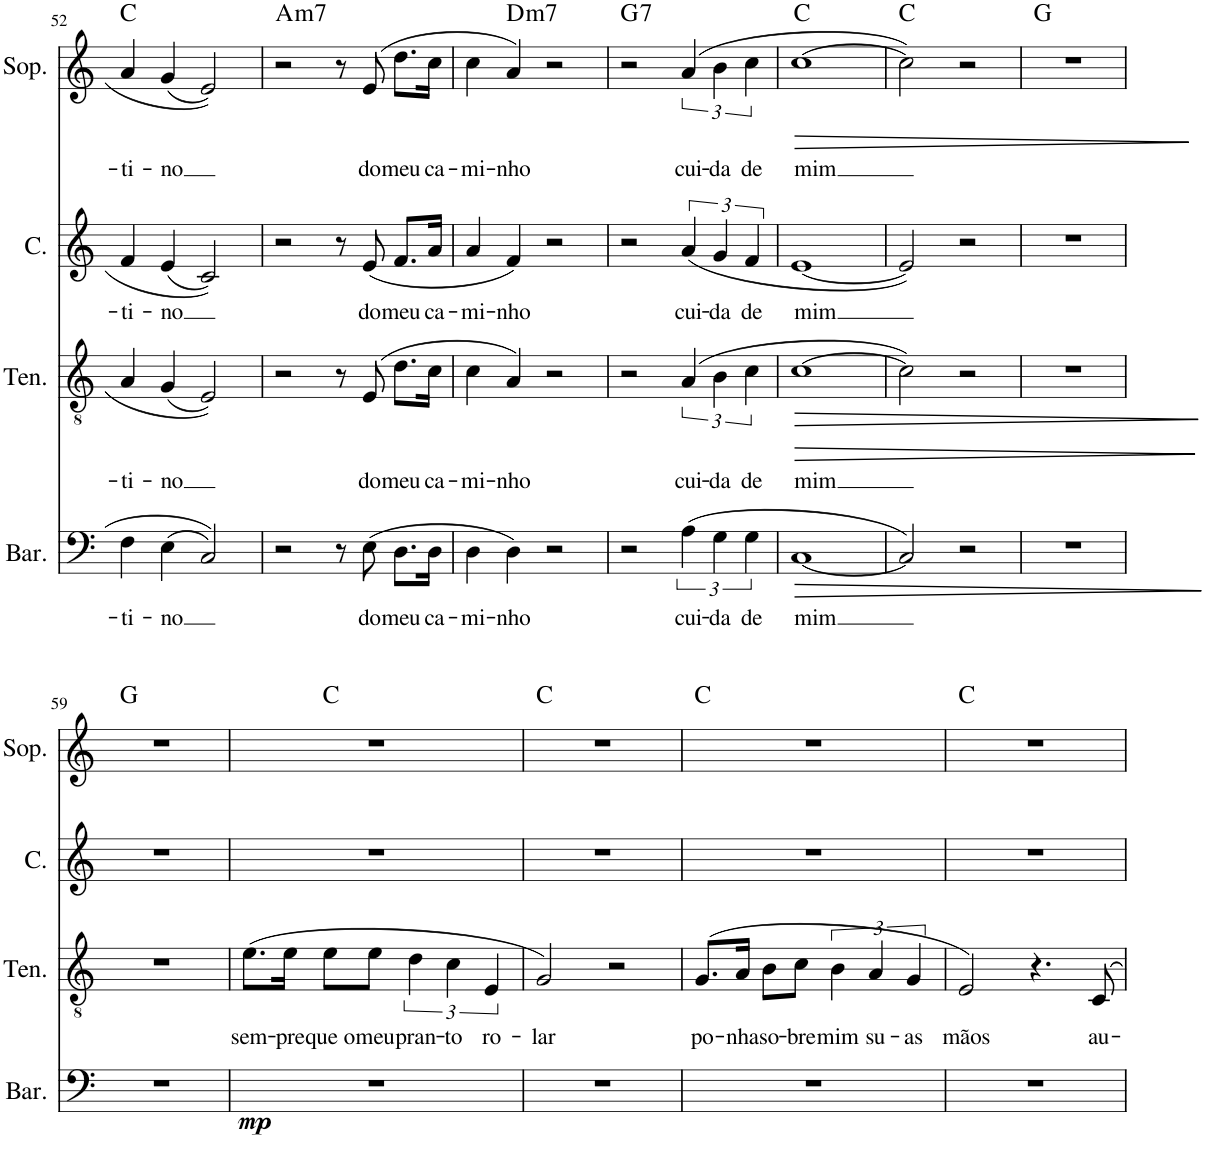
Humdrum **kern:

**kern	**text	**dynam	**kern	**text	**dynam	**kern	**text	**kern	**text	**dynam	**harte
*part4	*part4	*part4	*part3	*part3	*part3	*part2	*part2	*part1	*part1	*part1	*part1
*staff4	*staff4	*staff4	*staff3	*staff3	*staff3	*staff2	*staff2	*staff1	*staff1	*staff1	*
*I"Barítono	*	*	*I"Tenor	*	*	*I"Contralto	*	*I"Soprano	*	*	*
*I'Bar.	*	*	*I'Ten.	*	*	*I'C.	*	*I'Sop.	*	*	*
!!LO:PB:g=z
*clefF4	*	*	*clefGv2	*	*	*clefG2	*	*clefG2	*	*	*
*k[]	*	*	*k[]	*	*	*k[]	*	*k[]	*	*	*
*M4/4	*	*	*M4/4	*	*	*M4/4	*	*M4/4	*	*	*
*met(c)	*	*	*met(c)	*	*	*met(c)	*	*met(c)	*	*	*
=52	=52	=52	=52	=52	=52	=52	=52	=52	=52	=52	=52
!	!LO:LY:b	!	!	!LO:LY:b	!	!	!LO:LY:b	!	!LO:LY:b	!	!
4F\	-ti-	.	4A/	-ti-	.	4f/	-ti-	4a/	-ti-	.	C:maj
!	!LO:LY:b	!	!	!LO:LY:b	!	!	!LO:LY:b	!	!LO:LY:b	!	!
(4E\	-no	.	(4G/	-no	.	(4e/	-no	(4g/	-no	.	.
2C/)	.	.	2E/)	.	.	2c/)	.	2e/)	.	.	.
=53	=53	=53	=53	=53	=53	=53	=53	=53	=53	=53	=53
!	!	!	!	!	!	!	!	!	!	!	!LO:H:kt=m7
2r	.	.	2r	.	.	2r	.	2r	.	.	A:min7
8r	.	.	8r	.	.	8r	.	8r	.	.	.
!	!LO:LY:b	!	!	!LO:LY:b	!	!	!LO:LY:b	!	!LO:LY:b	!	!
(8E\	do	.	(8E/	do	.	(8e/	do	(8e/	do	.	.
!	!LO:LY:b	!	!	!LO:LY:b	!	!	!LO:LY:b	!	!LO:LY:b	!	!
8.D\L	meu	.	8.d\L	meu	.	8.f/L	meu	8.dd\L	meu	.	.
!	!LO:LY:b	!	!	!LO:LY:b	!	!	!LO:LY:b	!	!LO:LY:b	!	!
16D\Jk	ca-	.	16c\Jk	ca-	.	16a/Jk	ca-	16cc\Jk	ca-	.	.
=54	=54	=54	=54	=54	=54	=54	=54	=54	=54	=54	=54
!	!LO:LY:b	!	!	!LO:LY:b	!	!	!LO:LY:b	!	!LO:LY:b	!	!
4D\	-mi-	.	4c\	-mi-	.	4a/	-mi-	4cc\	-mi-	.	.
!	!LO:LY:b	!	!	!LO:LY:b	!	!	!LO:LY:b	!	!LO:LY:b	!	!LO:H:kt=m7
4D\)	-nho	.	4A/)	-nho	.	4f/)	-nho	4a/)	-nho	.	D:min7
2r	.	.	2r	.	.	2r	.	2r	.	.	.
=55	=55	=55	=55	=55	=55	=55	=55	=55	=55	=55	=55
!	!	!	!	!	!	!	!	!	!	!	!LO:H:kt=7
2r	.	.	2r	.	.	2r	.	2r	.	.	G:7
!	!LO:LY:b	!	!	!LO:LY:b	!	!	!LO:LY:b	!	!LO:LY:b	!	!
(6A\	cui-	.	(6A/	cui-	.	(6a/	cui-	(6a/	cui-	.	.
!	!LO:LY:b	!	!	!LO:LY:b	!	!	!LO:LY:b	!	!LO:LY:b	!	!
6G\	-da	.	6B\	-da	.	6g/	-da	6b\	-da	.	.
!	!LO:LY:b	!	!	!LO:LY:b	!	!	!LO:LY:b	!	!LO:LY:b	!	!
6G\	de	.	6c\	de	.	6f/	de	6cc\	de	.	.
=56	=56	=56	=56	=56	=56	=56	=56	=56	=56	=56	=56
!	!LO:LY:b	!LO:HP:b	!	!LO:LY:b	!LO:HP:b	!	!	!	!	!	!
!	!	!	!	!	!LO:HP:n=1:b	!	!LO:LY:b	!	!LO:LY:b	!LO:HP:b	!
[1C	mim	>	[1c	mim	> >	[1e	mim	[1cc	mim	>	C:maj
.	.	]	.	.	]	.	.	.	.	]	.
=57	=57	=57	=57	=57	=57	=57	=57	=57	=57	=57	=57
2C/])	.	.	2c\])	.	.	2e/])	.	2cc\])	.	.	C:maj
2r	.	.	2r	.	]	2r	.	2r	.	.	.
=58	=58	=58	=58	=58	=58	=58	=58	=58	=58	=58	=58
1r	.	.	1r	.	.	1r	.	1r	.	.	G:maj
!!LO:LB:g=z
=59	=59	=59	=59	=59	=59	=59	=59	=59	=59	=59	=59
1r	.	.	1r	.	.	1r	.	1r	.	.	G:maj
=60	=60	=60	=60	=60	=60	=60	=60	=60	=60	=60	=60
!	!	!LO:DY:b	!	!LO:LY:b	!	!	!	!	!	!	!
*	*	*	*	*	*	*	*	*^	*	*	*
1r	.	mp	(8.e\L	sem-	.	1r	.	1r	4ryy	.	.	.
!	!	!	!	!LO:LY:b	!	!	!	!	!	!	!	!
.	.	.	16e\Jk	-pre	.	.	.	.	.	.	.	.
!	!	!	!	!LO:LY:b	!	!	!	!	!	!	!	!
.	.	.	8e\L	que o	.	.	.	.	2.ryy	.	.	C:maj
!	!	!	!	!LO:LY:b	!	!	!	!	!	!	!	!
.	.	.	8e\J	meu	.	.	.	.	.	.	.	.
!	!	!	!	!LO:LY:b	!	!	!	!	!	!	!	!
.	.	.	6d\	-pran-	.	.	.	.	.	.	.	.
!	!	!	!	!LO:LY:b	!	!	!	!	!	!	!	!
.	.	.	6c\	-to	.	.	.	.	.	.	.	.
!	!	!	!	!LO:LY:b	!	!	!	!	!	!	!	!
.	.	.	6E/	ro-	.	.	.	.	.	.	.	.
=61	=61	=61	=61	=61	=61	=61	=61	=61	=61	=61	=61	=61
!	!	!	!	!LO:LY:b	!	!	!	!	!	!	!	!
*	*	*	*	*	*	*	*	*v	*v	*	*	*
1r	.	.	2G/)	-lar	.	1r	.	1r	.	.	C:maj
.	.	.	2r	.	.	.	.	.	.	.	.
=62	=62	=62	=62	=62	=62	=62	=62	=62	=62	=62	=62
!	!	!	!	!LO:LY:b	!	!	!	!	!	!	!
1r	.	.	(8.G/L	po-	.	1r	.	1r	.	.	C:maj
!	!	!	!	!LO:LY:b	!	!	!	!	!	!	!
.	.	.	16A/Jk	-nha	.	.	.	.	.	.	.
!	!	!	!	!LO:LY:b	!	!	!	!	!	!	!
.	.	.	8B\L	so-	.	.	.	.	.	.	.
!	!	!	!	!LO:LY:b	!	!	!	!	!	!	!
.	.	.	8c\J	-bre	.	.	.	.	.	.	.
!	!	!	!	!LO:LY:b	!	!	!	!	!	!	!
.	.	.	6B\	mim	.	.	.	.	.	.	.
!	!	!	!	!LO:LY:b	!	!	!	!	!	!	!
.	.	.	6A/	su-	.	.	.	.	.	.	.
!	!	!	!	!LO:LY:b	!	!	!	!	!	!	!
.	.	.	6G/	-as	.	.	.	.	.	.	.
=63	=63	=63	=63	=63	=63	=63	=63	=63	=63	=63	=63
!	!	!	!	!LO:LY:b	!	!	!	!	!	!	!
1r	.	.	2E/)	mãos	.	1r	.	1r	.	.	C:maj
.	.	.	4.r	.	.	.	.	.	.	.	.
!	!	!	!	!LO:LY:b	!	!	!	!	!	!	!
.	.	.	8C/	au-	.	.	.	.	.	.	.
=	=	=	=	=	=	=	=	=	=	=	=
*-	*-	*-	*-	*-	*-	*-	*-	*-	*-	*-	*-
